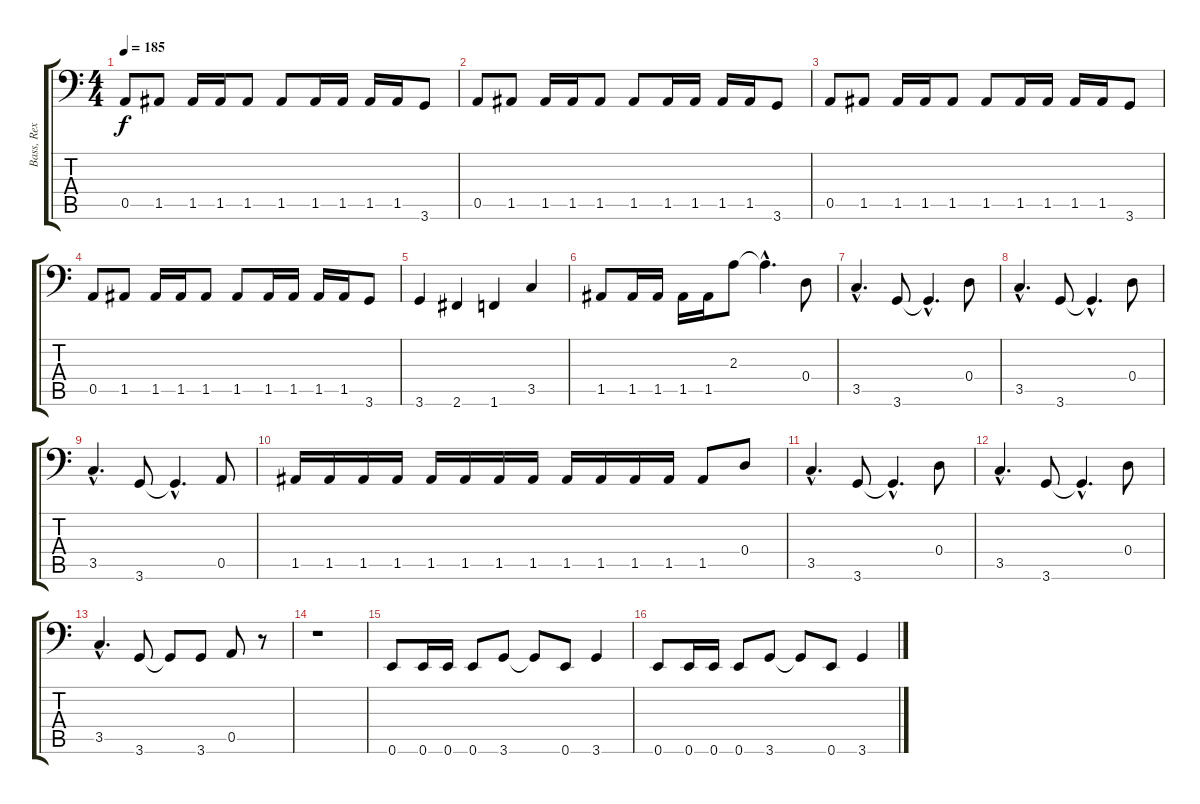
\track ("Bass, Rex" "Bass, Rex") {instrument electricbasspick}
\staff {score tabs}
\tuning (E3 B2 G2 D2 A1 E1) {hide}
\ts (4 4)
\tempo 185
\clef f4
\ks c
0.5.8{dy f} 1.5.8 1.5.16 1.5.16 1.5.8 1.5.8 1.5.16 1.5.16 1.5.16 1.5.16 3.6.8 |
0.5.8 1.5.8 1.5.16 1.5.16 1.5.8 1.5.8 1.5.16 1.5.16 1.5.16 1.5.16 3.6.8 |
0.5.8 1.5.8 1.5.16 1.5.16 1.5.8 1.5.8 1.5.16 1.5.16 1.5.16 1.5.16 3.6.8 |
0.5.8 1.5.8 1.5.16 1.5.16 1.5.8 1.5.8 1.5.16 1.5.16 1.5.16 1.5.16 3.6.8 |
3.6.4 2.6.4 1.6.4 3.5.4 |
1.5.8 1.5.16 1.5.16 1.5.16 1.5.16 2.3.8 2.3{hac t}.4{d} 0.4.8 |
3.5{hac}.4{d} 3.6.8 3.6{hac t}.4{d} 0.4.8 |
3.5{hac}.4{d} 3.6.8 3.6{hac t}.4{d} 0.4.8 |
3.5{hac}.4{d} 3.6.8 3.6{hac t}.4{d} 0.5.8 |
1.5.16 1.5.16 1.5.16 1.5.16 1.5.16 1.5.16 1.5.16 1.5.16 1.5.16 1.5.16 1.5.16 1.5.16 1.5.8 0.4.8 |
3.5{hac}.4{d} 3.6.8 3.6{hac t}.4{d} 0.4.8 |
3.5{hac}.4{d} 3.6.8 3.6{hac t}.4{d} 0.4.8 |
3.5{hac}.4{d} 3.6.8 3.6{t}.8 3.6.8 0.5.8 r.8 |
r.1 |
0.6.8 0.6.16 0.6.16 0.6.8 3.6.8 3.6{t}.8 0.6.8 3.6.4 |
0.6.8 0.6.16 0.6.16 0.6.8 3.6.8 3.6{t}.8 0.6.8 3.6.4
